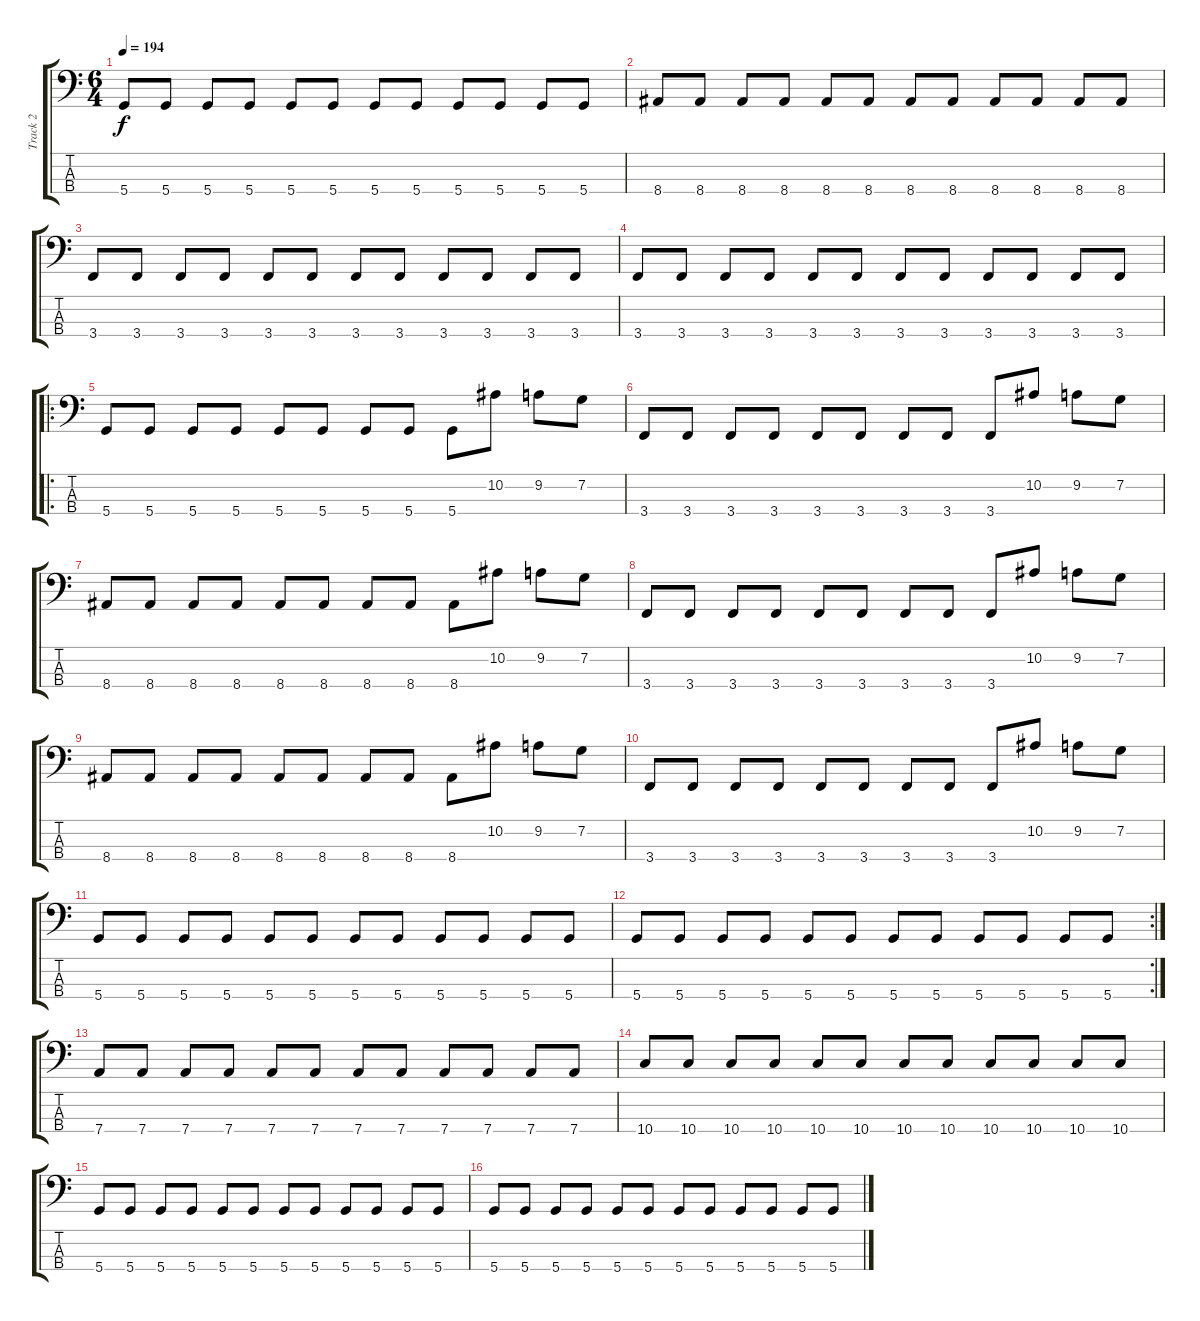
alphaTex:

\track ("Track 2" "Track 2") {instrument electricbassfinger}
\staff {score tabs}
\tuning (F2 C2 G1 D1) {hide}
\ts (6 4)
\tempo 194
\clef f4
\ks c
5.4.8{dy f} 5.4.8 5.4.8 5.4.8 5.4.8 5.4.8 5.4.8 5.4.8 5.4.8 5.4.8 5.4.8 5.4.8 |
8.4.8 8.4.8 8.4.8 8.4.8 8.4.8 8.4.8 8.4.8 8.4.8 8.4.8 8.4.8 8.4.8 8.4.8 |
3.4.8 3.4.8 3.4.8 3.4.8 3.4.8 3.4.8 3.4.8 3.4.8 3.4.8 3.4.8 3.4.8 3.4.8 |
3.4.8 3.4.8 3.4.8 3.4.8 3.4.8 3.4.8 3.4.8 3.4.8 3.4.8 3.4.8 3.4.8 3.4.8 |
\ro
5.4.8 5.4.8 5.4.8 5.4.8 5.4.8 5.4.8 5.4.8 5.4.8 5.4.8 10.2.8 9.2.8 7.2.8 |
3.4.8 3.4.8 3.4.8 3.4.8 3.4.8 3.4.8 3.4.8 3.4.8 3.4.8 10.2.8 9.2.8 7.2.8 |
8.4.8 8.4.8 8.4.8 8.4.8 8.4.8 8.4.8 8.4.8 8.4.8 8.4.8 10.2.8 9.2.8 7.2.8 |
3.4.8 3.4.8 3.4.8 3.4.8 3.4.8 3.4.8 3.4.8 3.4.8 3.4.8 10.2.8 9.2.8 7.2.8 |
8.4.8 8.4.8 8.4.8 8.4.8 8.4.8 8.4.8 8.4.8 8.4.8 8.4.8 10.2.8 9.2.8 7.2.8 |
3.4.8 3.4.8 3.4.8 3.4.8 3.4.8 3.4.8 3.4.8 3.4.8 3.4.8 10.2.8 9.2.8 7.2.8 |
5.4.8 5.4.8 5.4.8 5.4.8 5.4.8 5.4.8 5.4.8 5.4.8 5.4.8 5.4.8 5.4.8 5.4.8 |
\rc 2
5.4.8 5.4.8 5.4.8 5.4.8 5.4.8 5.4.8 5.4.8 5.4.8 5.4.8 5.4.8 5.4.8 5.4.8 |
7.4.8 7.4.8 7.4.8 7.4.8 7.4.8 7.4.8 7.4.8 7.4.8 7.4.8 7.4.8 7.4.8 7.4.8 |
10.4.8 10.4.8 10.4.8 10.4.8 10.4.8 10.4.8 10.4.8 10.4.8 10.4.8 10.4.8 10.4.8 10.4.8 |
5.4.8 5.4.8 5.4.8 5.4.8 5.4.8 5.4.8 5.4.8 5.4.8 5.4.8 5.4.8 5.4.8 5.4.8 |
5.4.8 5.4.8 5.4.8 5.4.8 5.4.8 5.4.8 5.4.8 5.4.8 5.4.8 5.4.8 5.4.8 5.4.8
